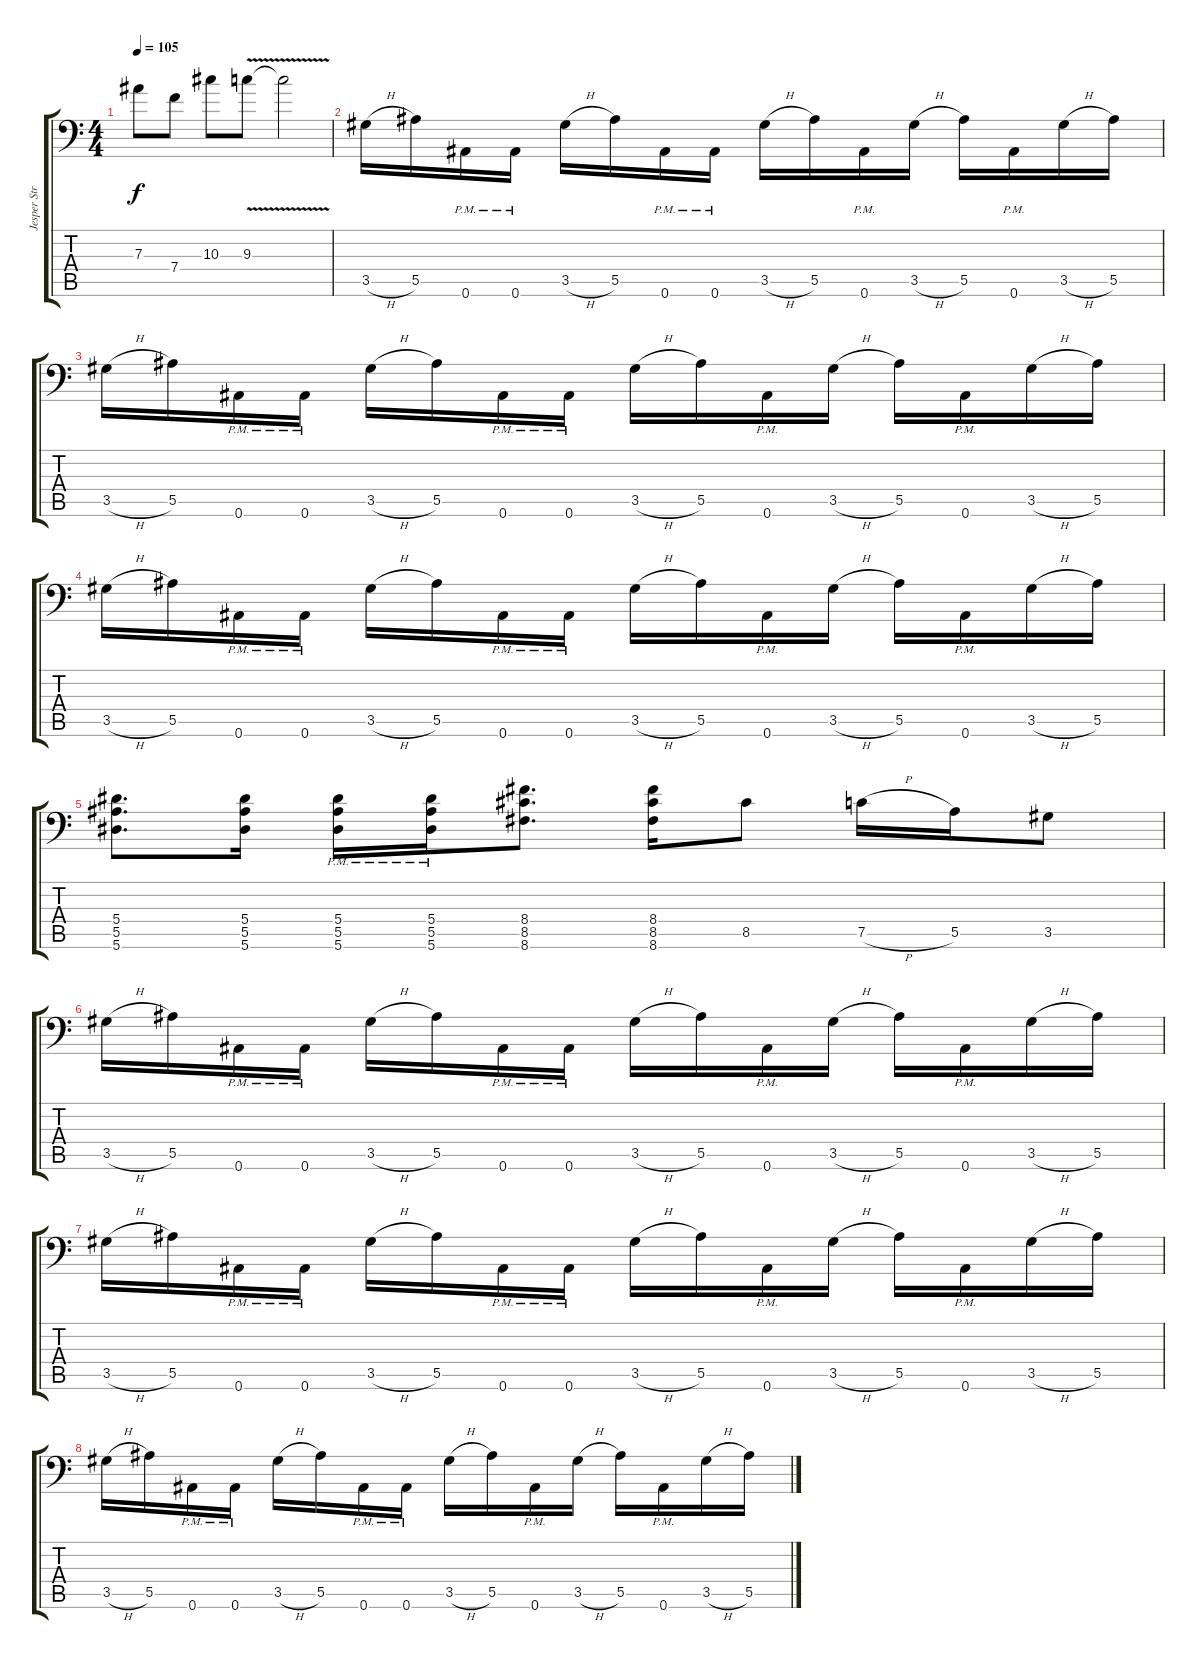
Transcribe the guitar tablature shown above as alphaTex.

\track ("Jesper Strömblad" "Jesper Str") {instrument distortionguitar}
\staff {score tabs}
\tuning (C4 G3 Eb3 Bb2 F2 Bb1) {hide}
\ts (4 4)
\tempo 105
\clef f4
\ks c
7.3.8{dy f} 7.4.8 10.3.8 9.3{v}.8 9.3{t}.2 |
3.5{h}.16 5.5.16 0.6{pm}.16 0.6{pm}.16 3.5{h}.16 5.5.16 0.6{pm}.16 0.6{pm}.16 3.5{h}.16 5.5.16 0.6{pm}.16 3.5{h}.16 5.5.16 0.6{pm}.16 3.5{h}.16 5.5.16 |
3.5{h}.16 5.5.16 0.6{pm}.16 0.6{pm}.16 3.5{h}.16 5.5.16 0.6{pm}.16 0.6{pm}.16 3.5{h}.16 5.5.16 0.6{pm}.16 3.5{h}.16 5.5.16 0.6{pm}.16 3.5{h}.16 5.5.16 |
3.5{h}.16 5.5.16 0.6{pm}.16 0.6{pm}.16 3.5{h}.16 5.5.16 0.6{pm}.16 0.6{pm}.16 3.5{h}.16 5.5.16 0.6{pm}.16 3.5{h}.16 5.5.16 0.6{pm}.16 3.5{h}.16 5.5.16 |
(5.4 5.5 5.6).8{d} (5.4 5.5 5.6).16 (5.4{pm} 5.5{pm} 5.6{pm}).16 (5.4{pm} 5.5{pm} 5.6{pm}).16 (8.4 8.5 8.6).8{d} (8.4 8.5 8.6).16 8.5.8 7.5{h}.16 5.5.16 3.5.8 |
3.5{h}.16 5.5.16 0.6{pm}.16 0.6{pm}.16 3.5{h}.16 5.5.16 0.6{pm}.16 0.6{pm}.16 3.5{h}.16 5.5.16 0.6{pm}.16 3.5{h}.16 5.5.16 0.6{pm}.16 3.5{h}.16 5.5.16 |
3.5{h}.16 5.5.16 0.6{pm}.16 0.6{pm}.16 3.5{h}.16 5.5.16 0.6{pm}.16 0.6{pm}.16 3.5{h}.16 5.5.16 0.6{pm}.16 3.5{h}.16 5.5.16 0.6{pm}.16 3.5{h}.16 5.5.16 |
3.5{h}.16 5.5.16 0.6{pm}.16 0.6{pm}.16 3.5{h}.16 5.5.16 0.6{pm}.16 0.6{pm}.16 3.5{h}.16 5.5.16 0.6{pm}.16 3.5{h}.16 5.5.16 0.6{pm}.16 3.5{h}.16 5.5.16
